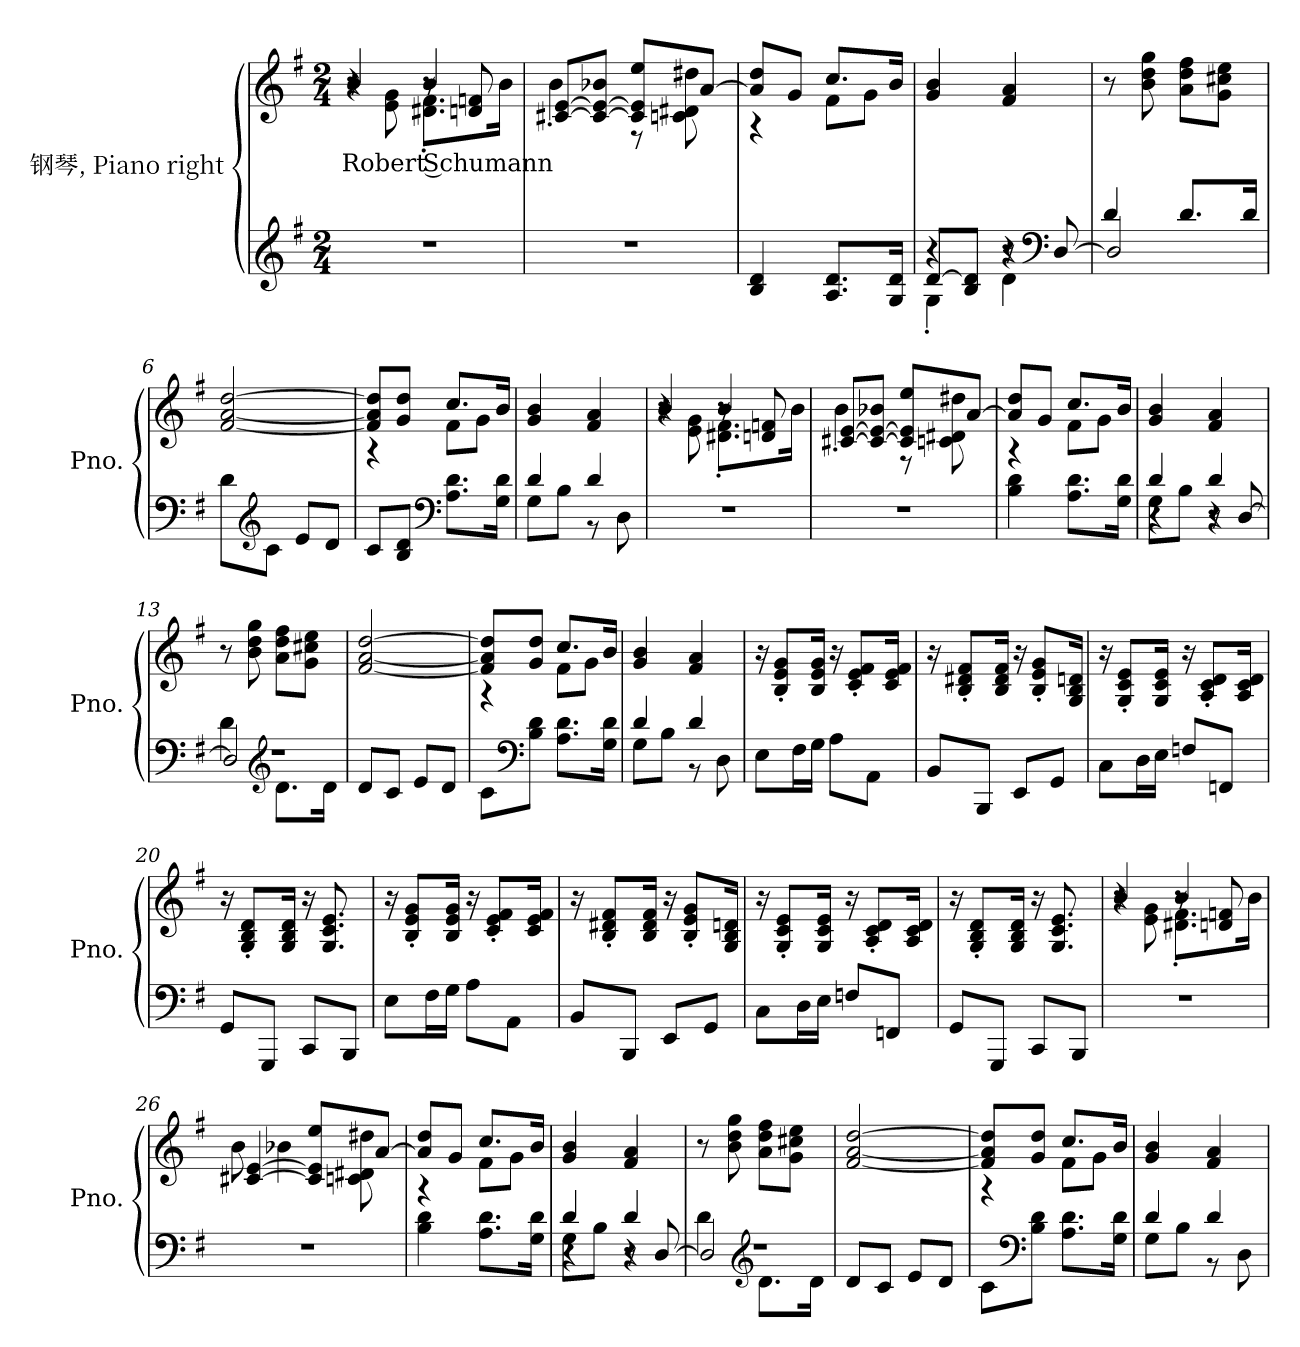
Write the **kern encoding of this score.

**kern	**kern	**text
*part1	*part1	*part1
*staff2	*staff1	*staff1
*I"钢琴, Piano right	*	*
*I'Pno.	*	*
*clefG2	*clefG2	*
*k[f#]	*k[f#]	*
*M2/4	*M2/4	*
*MM97	*MM97	*
=1	=1	=1
*	*^	*
*	*	*^	*
2r	4b/	8r	4r	Robert Schumann
.	.	8e\ 8g\	.	.
*	*MM100	*	*	*
.	4b/	8.d#X\' 8.f#\'L	8r	.
.	.	.	8dn/ 8fn/	.
.	.	16b\Jk	.	.
*	*	*v	*v	*
=2	=2	=2	=2
2r	[8c#X/ [8e/L	4b'\	.
*	*MM98	*	*
.	8c#/_ 8e/_ 8b-X/J	.	.
*	*MM103	*	*
.	8c#/] 8e/] 8ee/L	8r	.
*	*MM102	*	*
.	[8a/J	8cn\ 8d#X\ 8dd#X\	.
=3	=3	=3	=3
*	*MM100	*	*
4B/ 4d/	8a/] 8dd/L	4r	.
*	*MM95	*	*
.	8g/J	.	.
*	*MM100	*	*
8.A/ 8.d/L	8.cc/L	8f#\L	.
.	.	8g\J	.
16G/ 16d/Jk	16b/Jk	.	.
*	*v	*v	*
=4	=4	=4
*	*MM96	*
*^	*	*
*	*^	*	*
[8d/L	4G'\	4r	4g/ 4b/	.
8B/ 8d/]J	.	.	.	.
4r	4d\	8r	4f#/ 4a/	.
*clefF4	*	*	*	*
.	.	[8D/	.	.
*v	*v	*v	*	*
!!LO:LB:g=z
=5	=5	=5
*	*MM98	*
*^	*	*
4d/	2D/]	8r	.
.	.	8b\ 8dd\ 8gg\	.
*	*	*MM100	*
8.d/L	.	8a\ 8dd\ 8ff#\L	.
.	.	8g\ 8cc#X\ 8ee\J	.
16d/Jk	.	.	.
*v	*v	*	*
=6	=6	=6
8d\L	[2f#/ [2a/ [2dd/	.
*clefG2	*	*
8c\J	.	.
8e/L	.	.
8d/J	.	.
=7	=7	=7
*	*MM100	*
*	*^	*
8c/L	8f#/] 8a/] 8dd/]L	4r	.
*	*MM97	*	*
8B/ 8d/J	8g/ 8dd/J	.	.
*clefF4	*	*	*
*	*MM96	*	*
8.A\ 8.d\L	8.cc/L	8f#\L	.
.	.	8g\J	.
*	*MM91	*	*
16G\ 16d\Jk	16b/Jk	.	.
*	*v	*v	*
=8	=8	=8
*	*MM86	*
*^	*	*
4d/	8G\L	4g/ 4b/	.
.	8B\J	.	.
*	*	*MM88	*
4d/	8r	4f#/ 4a/	.
.	8D\	.	.
*v	*v	*	*
=9	=9	=9
*	*MM97	*
*	*^	*
*	*	*^	*
2r	4b/	8r	4r	.
.	.	8e\ 8g\	.	.
*	*MM100	*	*	*
.	4b/	8.d#X\' 8.f#\'L	8r	.
.	.	.	8dn/ 8fn/	.
.	.	16b\Jk	.	.
*	*	*v	*v	*
=10	=10	=10	=10
2r	[8c#X/ [8e/L	4b'\	.
*	*MM98	*	*
.	8c#/_ 8e/_ 8b-X/J	.	.
*	*MM103	*	*
.	8c#/] 8e/] 8ee/L	8r	.
*	*MM102	*	*
.	[8a/J	8cn\ 8d#X\ 8dd#X\	.
!!LO:LB:g=z	!!
=11	=11	=11	=11
*	*MM100	*	*
4B\ 4d\	8a/] 8dd/L	4r	.
*	*MM95	*	*
.	8g/J	.	.
*	*MM100	*	*
8.A\ 8.d\L	8.cc/L	8f#\L	.
.	.	8g\J	.
16G\ 16d\Jk	16b/Jk	.	.
*	*v	*v	*
=12	=12	=12
*	*MM96	*
*^	*	*
*	*^	*	*
4d/	8G\L	4r	4g/ 4b/	.
.	8B\J	.	.	.
4d/	4r	8r	4f#/ 4a/	.
.	.	[8D/	.	.
=13	=13	=13	=13	=13
*	*	*	*MM99	*
2r	4d\	2D/]	8r	.
.	.	.	8b\ 8dd\ 8gg\	.
*clefG2	*	*	*	*
*	*	*	*MM100	*
.	8.d\L	.	8a\ 8dd\ 8ff#\L	.
.	.	.	8g\ 8cc#X\ 8ee\J	.
.	16d\Jk	.	.	.
*v	*v	*v	*	*
=14	=14	=14
8d/L	[2f#/ [2a/ [2dd/	.
8c/J	.	.
8e/L	.	.
8d/J	.	.
=15	=15	=15
*	*MM100	*
*	*^	*
8c\L	8f#/] 8a/] 8dd/]L	4r	.
*clefF4	*	*	*
*	*MM96	*	*
8B\ 8d\J	8g/ 8dd/J	.	.
*	*MM93	*	*
8.A\ 8.d\L	8.cc/L	8f#\L	.
.	.	8g\J	.
*	*MM86	*	*
16G\ 16d\Jk	16b/Jk	.	.
*	*v	*v	*
=16	=16	=16
*	*MM78	*
*^	*	*
4d/	8G\L	4g/ 4b/	.
.	8B\J	.	.
*	*	*MM88	*
4d/	8r	4f#/ 4a/	.
.	8D\	.	.
*v	*v	*	*
!!LO:LB:g=z
=17	=17	=17
*	*MM117	*
8E\L	16r	.
.	8B/' 8e/' 8g/'L	.
16F#\L	.	.
16G\JJ	16B/ 16e/ 16g/Jk	.
8A\L	16r	.
.	8c/' 8e/' 8f#/'L	.
8AA\J	.	.
.	16c/ 16e/ 16f#/Jk	.
=18	=18	=18
*	*MM117	*
8BB/L	16r	.
.	8B/' 8d#X/' 8f#/'L	.
8BBB/J	.	.
.	16B/ 16d#/ 16f#/Jk	.
8EE/L	16r	.
.	8B/' 8e/' 8g/'L	.
8GG/J	.	.
.	16G/ 16B/ 16dn/Jk	.
=19	=19	=19
*	*MM117	*
8C\L	16r	.
.	8G/' 8c/' 8e/'L	.
16D\L	.	.
16E\JJ	16G/ 16c/ 16e/Jk	.
8Fn/L	16r	.
.	8A/' 8c/' 8d/'L	.
8FFn/J	.	.
.	16A/ 16c/ 16d/Jk	.
=20	=20	=20
*	*MM117	*
8GG/L	16r	.
.	8G/' 8B/' 8d/'L	.
8GGG/J	.	.
.	16G/ 16B/ 16d/Jk	.
*	*MM110	*
8CC/L	16r	.
.	8.G/ 8.c/ 8.e/	.
8BBB/J	.	.
=21	=21	=21
*	*MM117	*
8E\L	16r	.
.	8B/' 8e/' 8g/'L	.
16F#\L	.	.
16G\JJ	16B/ 16e/ 16g/Jk	.
8A\L	16r	.
.	8c/' 8e/' 8f#/'L	.
8AA\J	.	.
.	16c/ 16e/ 16f#/Jk	.
!!LO:LB:g=z
=22	=22	=22
*	*MM117	*
8BB/L	16r	.
.	8B/' 8d#X/' 8f#/'L	.
8BBB/J	.	.
.	16B/ 16d#/ 16f#/Jk	.
8EE/L	16r	.
.	8B/' 8e/' 8g/'L	.
8GG/J	.	.
.	16G/ 16B/ 16dn/Jk	.
=23	=23	=23
*	*MM117	*
8C\L	16r	.
.	8G/' 8c/' 8e/'L	.
16D\L	.	.
16E\JJ	16G/ 16c/ 16e/Jk	.
8Fn/L	16r	.
.	8A/' 8c/' 8d/'L	.
8FFn/J	.	.
.	16A/ 16c/ 16d/Jk	.
=24	=24	=24
*	*MM116	*
8GG/L	16r	.
.	8G/' 8B/' 8d/'L	.
8GGG/J	.	.
.	16G/ 16B/ 16d/Jk	.
*	*MM105	*
8CC/L	16r	.
.	8.G/ 8.c/ 8.e/	.
8BBB/J	.	.
=25	=25	=25
*	*MM97	*
*	*^	*
*	*	*^	*
2r	4b/	8r	4r	.
.	.	8e\ 8g\	.	.
*	*MM100	*	*	*
.	4b/	8.d#X\' 8.f#\'L	8r	.
.	.	.	8dn/ 8fn/	.
.	.	16b\Jk	.	.
*	*	*v	*v	*
=26	=26	=26	=26
2r	[4c#X/ [4e/	8b\	.
*	*MM98	*	*
.	.	4b-X\	.
*	*MM103	*	*
.	8c#/] 8e/] 8ee/L	.	.
*	*MM101	*	*
.	[8a/J	8cn\ 8d#X\ 8dd#X\	.
!!LO:LB:g=z	!!
=27	=27	=27	=27
*	*MM100	*	*
4B\ 4d\	8a/] 8dd/L	4r	.
*	*MM95	*	*
.	8g/J	.	.
*	*MM100	*	*
8.A\ 8.d\L	8.cc/L	8f#\L	.
.	.	8g\J	.
16G\ 16d\Jk	16b/Jk	.	.
*	*v	*v	*
=28	=28	=28
*	*MM96	*
*^	*	*
*	*^	*	*
4d/	8G\L	4r	4g/ 4b/	.
.	8B\J	.	.	.
4d/	4r	8r	4f#/ 4a/	.
.	.	[8D/	.	.
=29	=29	=29	=29	=29
2r	4d\	2D/]	8r	.
.	.	.	8b\ 8dd\ 8gg\	.
*clefG2	*	*	*	*
*	*	*	*MM100	*
.	8.d\L	.	8a\ 8dd\ 8ff#\L	.
.	.	.	8g\ 8cc#X\ 8ee\J	.
.	16d\Jk	.	.	.
*v	*v	*v	*	*
=30	=30	=30
8d/L	[2f#/ [2a/ [2dd/	.
8c/J	.	.
8e/L	.	.
8d/J	.	.
=31	=31	=31
*	*MM100	*
*	*^	*
8c\L	8f#/] 8a/] 8dd/]L	4r	.
*clefF4	*	*	*
*	*MM97	*	*
8B\ 8d\J	8g/ 8dd/J	.	.
*	*MM96	*	*
8.A\ 8.d\L	8.cc/L	8f#\L	.
.	.	8g\J	.
*	*MM91	*	*
16G\ 16d\Jk	16b/Jk	.	.
*	*v	*v	*
=32	=32	=32
*	*MM86	*
*^	*	*
4d/	8G\L	4g/ 4b/	.
.	8B\J	.	.
*	*	*MM88	*
4d/	8r	4f#/ 4a/	.
.	8D\	.	.
*v	*v	*	*
=	=	=
*-	*-	*-
